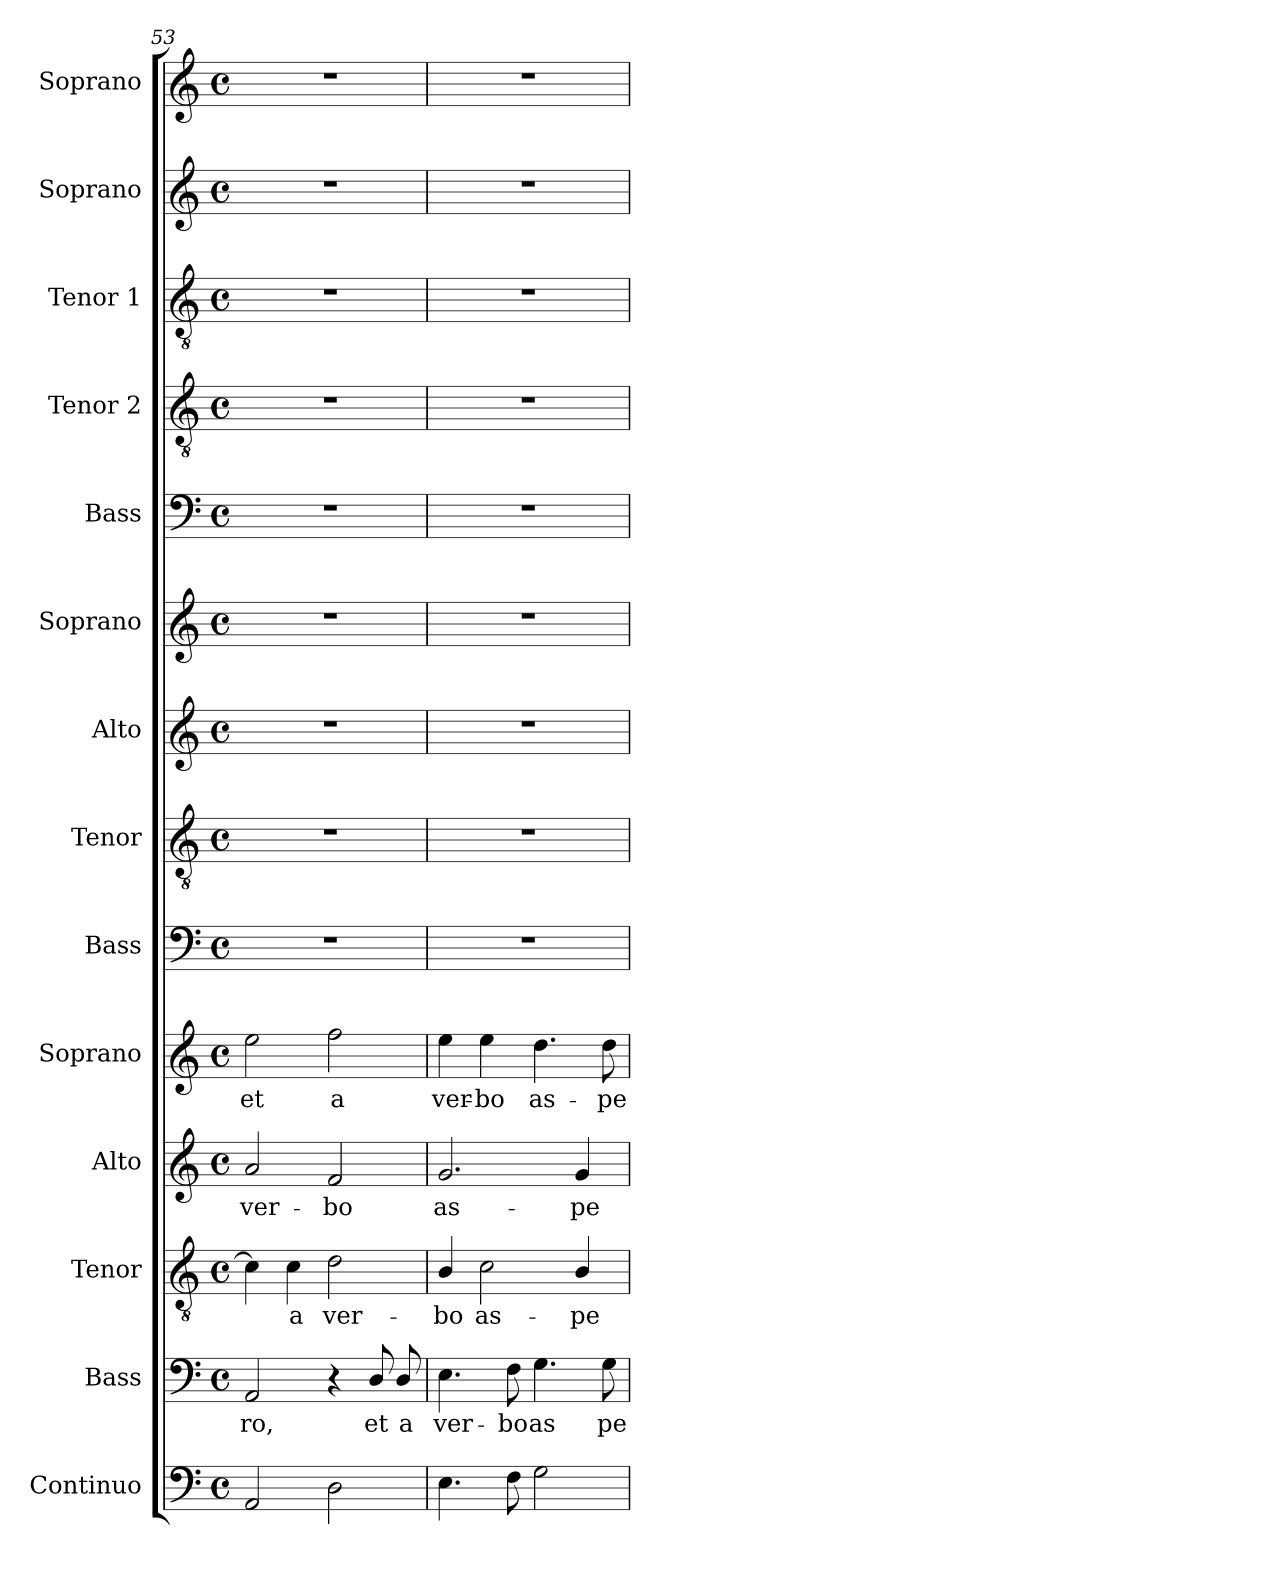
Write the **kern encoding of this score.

**kern	**kern	**text	**kern	**text	**kern	**text	**kern	**text	**kern	**kern	**kern	**kern	**kern	**kern	**kern	**kern	**kern
*part14	*part13	*part13	*part12	*part12	*part11	*part11	*part10	*part10	*part9	*part8	*part7	*part6	*part5	*part4	*part3	*part2	*part1
*staff14	*staff13	*staff13	*staff12	*staff12	*staff11	*staff11	*staff10	*staff10	*staff9	*staff8	*staff7	*staff6	*staff5	*staff4	*staff3	*staff2	*staff1
*I"Continuo	*I"Bass	*	*I"Tenor	*	*I"Alto	*	*I"Soprano	*	*I"Bass	*I"Tenor	*I"Alto	*I"Soprano	*I"Bass	*I"Tenor 2	*I"Tenor 1	*I"Soprano	*I"Soprano
*I'Cont.	*I'B.	*	*I'T.	*	*I'A.	*	*I'S.	*	*I'B.	*I'T.	*I'A.	*I'S.	*I'B.	*I'T2.	*I'T1.	*I'S.	*I'S.
*clefF4	*clefF4	*	*clefGv2	*	*clefG2	*	*clefG2	*	*clefF4	*clefGv2	*clefG2	*clefG2	*clefF4	*clefGv2	*clefGv2	*clefG2	*clefG2
*	*	*	*ITrd7c12	*	*	*	*	*	*	*ITrd7c12	*	*	*	*ITrd7c12	*ITrd7c12	*	*
*k[]	*k[]	*	*k[]	*	*k[]	*	*k[]	*	*k[]	*k[]	*k[]	*k[]	*k[]	*k[]	*k[]	*k[]	*k[]
*C:	*C:	*	*C:	*	*C:	*	*C:	*	*C:	*C:	*C:	*C:	*C:	*C:	*C:	*C:	*C:
*M4/4	*M4/4	*	*M4/4	*	*M4/4	*	*M4/4	*	*M4/4	*M4/4	*M4/4	*M4/4	*M4/4	*M4/4	*M4/4	*M4/4	*M4/4
*met(c)	*met(c)	*	*met(c)	*	*met(c)	*	*met(c)	*	*met(c)	*met(c)	*met(c)	*met(c)	*met(c)	*met(c)	*met(c)	*met(c)	*met(c)
=53	=53	=53	=53	=53	=53	=53	=53	=53	=53	=53	=53	=53	=53	=53	=53	=53	=53
!	!	!LO:LY:b:color=#000000	!	!	!	!	!	!	!	!	!	!	!	!	!	!	!
!	!	!	!	!	!	!LO:LY:b:color=#000000	!	!	!	!	!	!	!	!	!	!	!
!	!	!	!	!	!	!	!	!LO:LY:b:color=#000000	!	!	!	!	!	!	!	!	!
2AAi/	2AAi/	-ro,	4Ci\]	.	2ai/	ver-	2eei\	et	1r	1r	1r	1r	1r	1r	1r	1r	1r
!	!	!	!	!LO:LY:b:color=#000000	!	!	!	!	!	!	!	!	!	!	!	!	!
.	.	.	4Ci\	a	.	.	.	.	.	.	.	.	.	.	.	.	.
!	!	!	!	!LO:LY:b:color=#000000	!	!	!	!	!	!	!	!	!	!	!	!	!
!	!	!	!	!	!	!LO:LY:b:color=#000000	!	!	!	!	!	!	!	!	!	!	!
!	!	!	!	!	!	!	!	!LO:LY:b:color=#000000	!	!	!	!	!	!	!	!	!
2Di\	4r	.	2Di\	ver-	2fi/	-bo	2ffi\	a	.	.	.	.	.	.	.	.	.
!	!	!LO:LY:b:color=#000000	!	!	!	!	!	!	!	!	!	!	!	!	!	!	!
.	8Di/	et	.	.	.	.	.	.	.	.	.	.	.	.	.	.	.
!	!	!LO:LY:b:color=#000000	!	!	!	!	!	!	!	!	!	!	!	!	!	!	!
.	8Di/	a	.	.	.	.	.	.	.	.	.	.	.	.	.	.	.
!!LO:PB:g=z
=54	=54	=54	=54	=54	=54	=54	=54	=54	=54	=54	=54	=54	=54	=54	=54	=54	=54
!	!	!LO:LY:b:color=#000000	!	!	!	!	!	!	!	!	!	!	!	!	!	!	!
!	!	!	!	!LO:LY:b:color=#000000	!	!	!	!	!	!	!	!	!	!	!	!	!
!	!	!	!	!	!	!LO:LY:b:color=#000000	!	!	!	!	!	!	!	!	!	!	!
!	!	!	!	!	!	!	!	!LO:LY:b:color=#000000	!	!	!	!	!	!	!	!	!
4.Ei\	4.Ei\	ver-	4BBi/	-bo	2.gi/	as-	4eei\	ver-	1r	1r	1r	1r	1r	1r	1r	1r	1r
!	!	!	!	!LO:LY:b:color=#000000	!	!	!	!	!	!	!	!	!	!	!	!	!
!	!	!	!	!	!	!	!	!LO:LY:b:color=#000000	!	!	!	!	!	!	!	!	!
.	.	.	2Ci\	as-	.	.	4eei\	-bo	.	.	.	.	.	.	.	.	.
!	!	!LO:LY:b:color=#000000	!	!	!	!	!	!	!	!	!	!	!	!	!	!	!
8Fi\	8Fi\	-bo	.	.	.	.	.	.	.	.	.	.	.	.	.	.	.
!	!	!LO:LY:b:color=#000000	!	!	!	!	!	!	!	!	!	!	!	!	!	!	!
!	!	!	!	!	!	!	!	!LO:LY:b:color=#000000	!	!	!	!	!	!	!	!	!
2Gi\	4.Gi\	as	.	.	.	.	4.ddi\	as-	.	.	.	.	.	.	.	.	.
!	!	!	!	!LO:LY:b:color=#000000	!	!	!	!	!	!	!	!	!	!	!	!	!
!	!	!	!	!	!	!LO:LY:b:color=#000000	!	!	!	!	!	!	!	!	!	!	!
.	.	.	4BBi/	-pe-	4gi/	-pe-	.	.	.	.	.	.	.	.	.	.	.
!	!	!LO:LY:b:color=#000000	!	!	!	!	!	!	!	!	!	!	!	!	!	!	!
!	!	!	!	!	!	!	!	!LO:LY:b:color=#000000	!	!	!	!	!	!	!	!	!
.	8Gi\	pe-	.	.	.	.	8ddi\	-pe-	.	.	.	.	.	.	.	.	.
=	=	=	=	=	=	=	=	=	=	=	=	=	=	=	=	=	=
*-	*-	*-	*-	*-	*-	*-	*-	*-	*-	*-	*-	*-	*-	*-	*-	*-	*-
